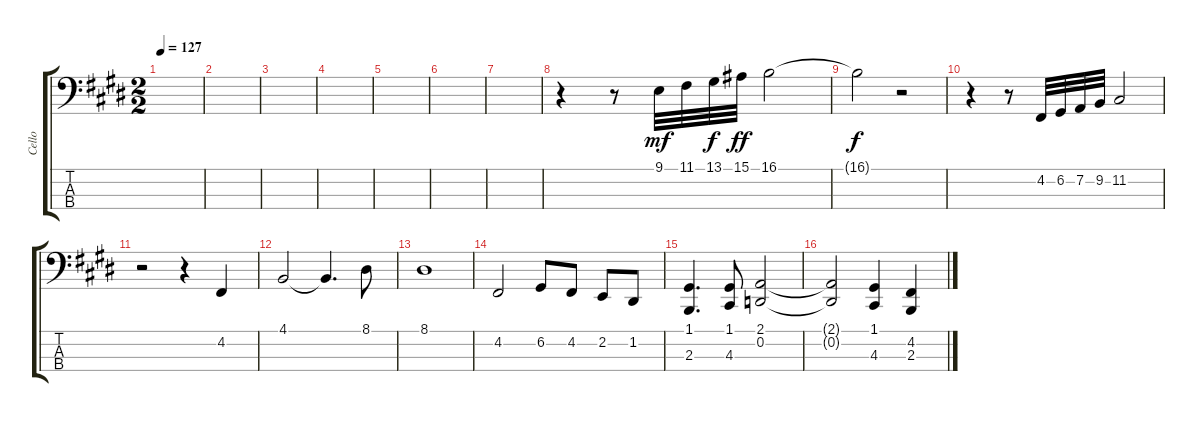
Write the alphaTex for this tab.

\track ("Cello" "Cello") {instrument cello}
\staff {score tabs}
\tuning (G2 D2 A1 E1) {hide}
\ts (2 2)
\tempo 127
\clef f4
\ks e
|
|
|
|
|
|
|
r.4 r.8 9.1.32{dy mf} 11.1.32 13.1.32{dy f} 15.1.32{dy ff} 16.1.2 |
16.1{t}.2{dy f} r.2 |
r.4 r.8 4.2.32 6.2.32 7.2.32 9.2.32 11.2.2 |
r.2 r.4 4.2.4 |
4.1.2 4.1{t}.4{d} 8.1.8 |
8.1.1 |
4.2.2 6.2.8 4.2.8 2.2.8 1.2.8 |
(1.1 2.3).4{d} (1.1 4.3).8 (2.1 0.2).2 |
(2.1{t} 0.2{t}).2 (1.1 4.3).4 (4.2 2.3).4
